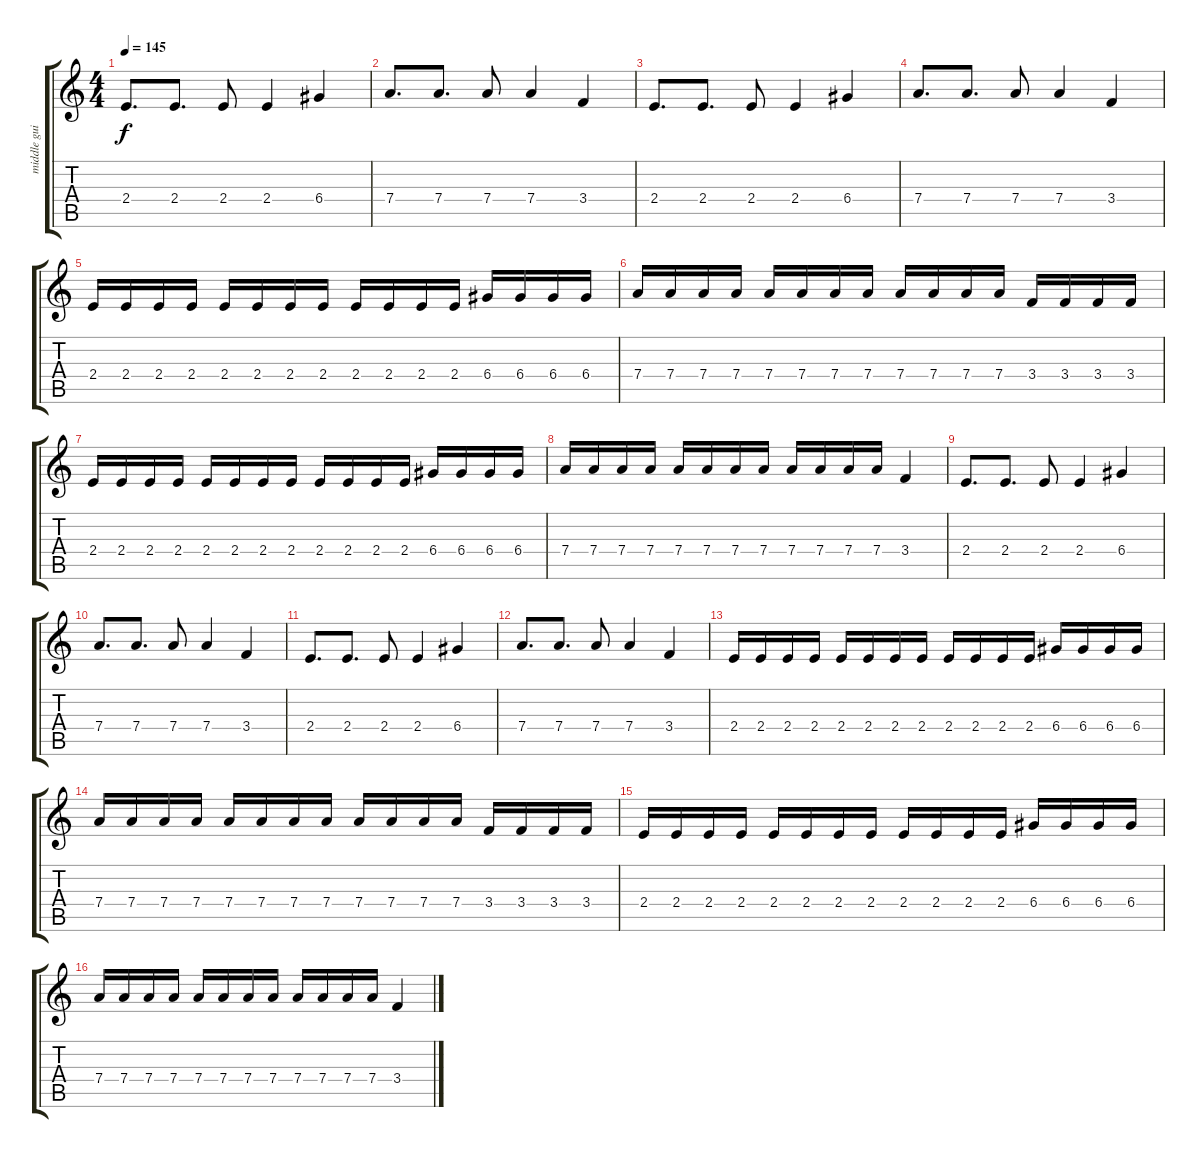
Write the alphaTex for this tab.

\track ("middle guitars" "middle gui") {instrument distortionguitar}
\staff {score tabs}
\tuning (E4 B3 G3 D3 A2 E2) {hide}
\ts (4 4)
\tempo 145
\clef g2
\ks c
2.4.8{d dy f} 2.4.8{d} 2.4.8 2.4.4 6.4.4 |
7.4.8{d} 7.4.8{d} 7.4.8 7.4.4 3.4.4 |
2.4.8{d} 2.4.8{d} 2.4.8 2.4.4 6.4.4 |
7.4.8{d} 7.4.8{d} 7.4.8 7.4.4 3.4.4 |
2.4.16 2.4.16 2.4.16 2.4.16 2.4.16 2.4.16 2.4.16 2.4.16 2.4.16 2.4.16 2.4.16 2.4.16 6.4.16 6.4.16 6.4.16 6.4.16 |
7.4.16 7.4.16 7.4.16 7.4.16 7.4.16 7.4.16 7.4.16 7.4.16 7.4.16 7.4.16 7.4.16 7.4.16 3.4.16 3.4.16 3.4.16 3.4.16 |
2.4.16 2.4.16 2.4.16 2.4.16 2.4.16 2.4.16 2.4.16 2.4.16 2.4.16 2.4.16 2.4.16 2.4.16 6.4.16 6.4.16 6.4.16 6.4.16 |
7.4.16 7.4.16 7.4.16 7.4.16 7.4.16 7.4.16 7.4.16 7.4.16 7.4.16 7.4.16 7.4.16 7.4.16 3.4.4 |
2.4.8{d} 2.4.8{d} 2.4.8 2.4.4 6.4.4 |
7.4.8{d} 7.4.8{d} 7.4.8 7.4.4 3.4.4 |
2.4.8{d} 2.4.8{d} 2.4.8 2.4.4 6.4.4 |
7.4.8{d} 7.4.8{d} 7.4.8 7.4.4 3.4.4 |
2.4.16 2.4.16 2.4.16 2.4.16 2.4.16 2.4.16 2.4.16 2.4.16 2.4.16 2.4.16 2.4.16 2.4.16 6.4.16 6.4.16 6.4.16 6.4.16 |
7.4.16 7.4.16 7.4.16 7.4.16 7.4.16 7.4.16 7.4.16 7.4.16 7.4.16 7.4.16 7.4.16 7.4.16 3.4.16 3.4.16 3.4.16 3.4.16 |
2.4.16 2.4.16 2.4.16 2.4.16 2.4.16 2.4.16 2.4.16 2.4.16 2.4.16 2.4.16 2.4.16 2.4.16 6.4.16 6.4.16 6.4.16 6.4.16 |
7.4.16 7.4.16 7.4.16 7.4.16 7.4.16 7.4.16 7.4.16 7.4.16 7.4.16 7.4.16 7.4.16 7.4.16 3.4.4
